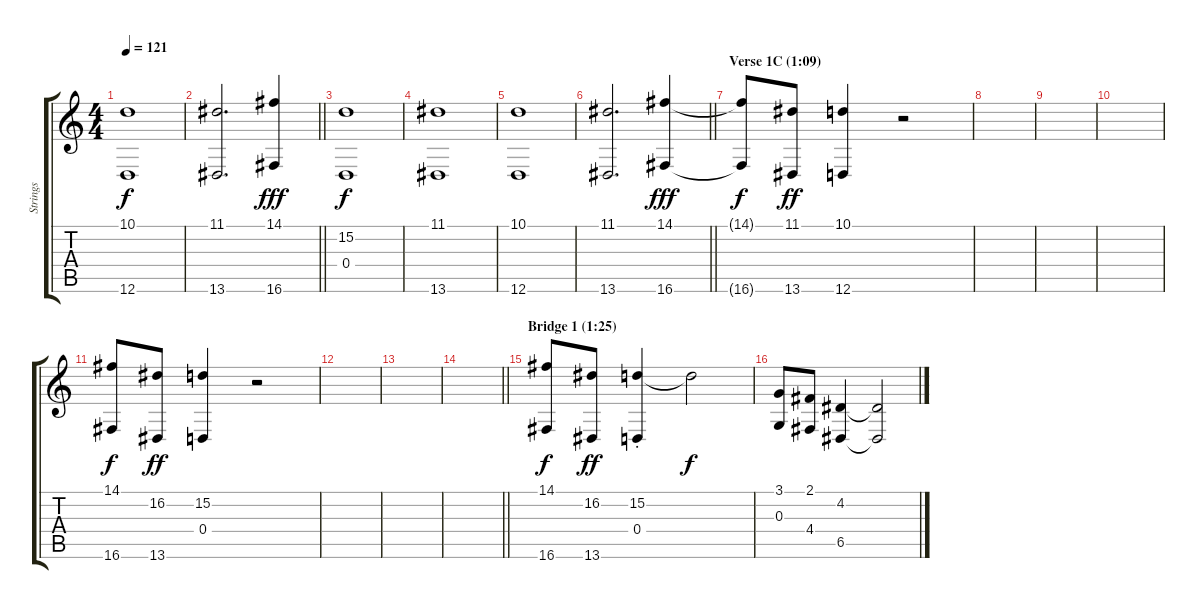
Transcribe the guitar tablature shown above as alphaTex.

\track ("Strings" "Strings") {instrument stringensemble1}
\staff {score tabs}
\tuning (E4 B3 G3 D3 A2 D2) {hide}
\ts (4 4)
\tempo 121
\clef g2
\ks c
(10.1 12.6).1{dy f} |
\barLineRight lightlight
(11.1 13.6).2{d} (14.1 16.6).4{dy fff} |
(15.2 0.4).1{dy f} |
(11.1 13.6).1 |
(10.1 12.6).1 |
\barLineRight lightlight
(11.1 13.6).2{d} (14.1 16.6).4{dy fff} |
\section ("" "Verse 1C (1:09)")
(14.1{t} 16.6{t}).8{dy f} (11.1 13.6).8{dy ff} (10.1 12.6).4 r.2 |
|
|
|
(14.1 16.6).8{dy f} (16.2 13.6).8{dy ff} (15.2 0.4).4 r.2 |
|
|
\barLineRight lightlight
|
\section ("" "Bridge 1 (1:25)")
(14.1 16.6).8{dy f} (16.2 13.6).8{dy ff} (15.2 0.4{st}).4 15.2{t}.2{dy f} |
(3.1 0.3).8 (2.1 4.4).8 (4.2 6.5).4 (4.2{t} 6.5{t}).2
